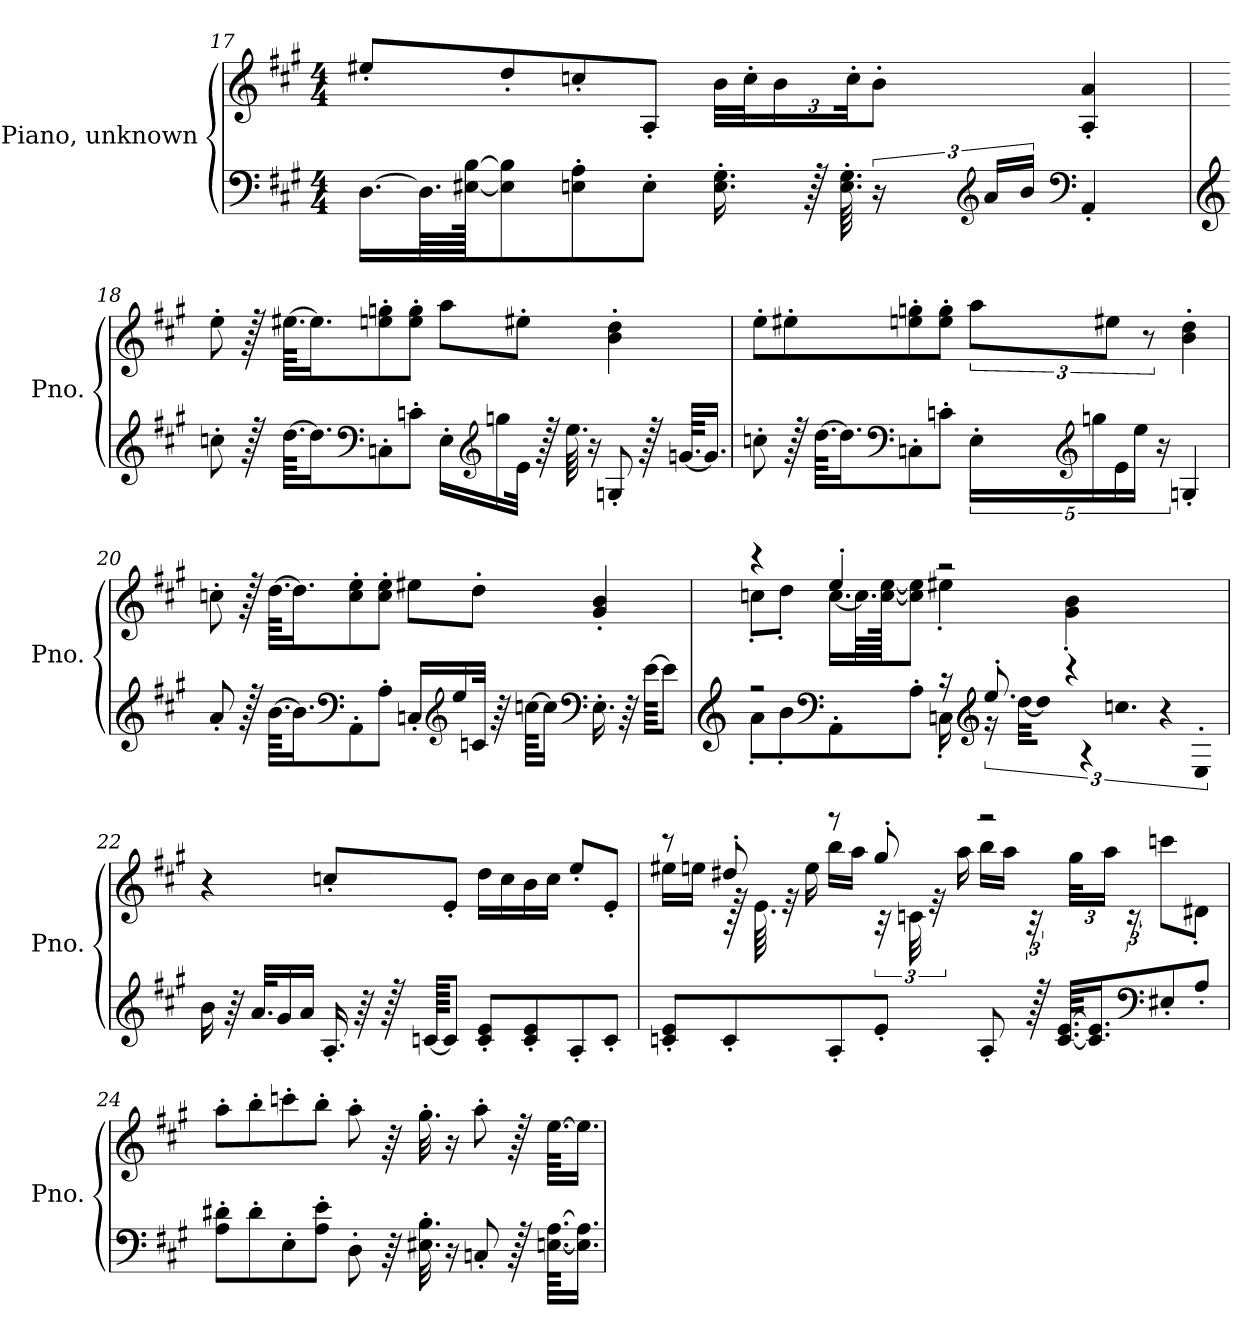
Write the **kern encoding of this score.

**kern	**kern
*part1	*part1
*staff2	*staff1
*I"Piano, unknown	*
*I'Pno.	*
!!LO:PB:g=z
*clefF4	*clefG2
*k[f#c#g#]	*k[f#c#g#]
*M4/4	*M4/4
=17	=17
[16.D\LL	8ee#X'/L
64.D\LL]	.
[128E#X\ [128B\JJJK	.
8E#\] 8B\]	8dd'/
8En\' 8A\'	8ccn'/
8E'\J	8A'/J
16.E\' 16.G#\'	32b\LLL
.	32cc'\J
*	*Xbrackettup
.	24b\
128r	.
64.E\' 64.G#\'	.
.	48cc'\JK
24r	8b'\J
*clefG2	*
24a/LL	.
24b/JJ	.
*clefF4	*
4AA'/	4A/' 4a/'
!!LO:LB:g=z
=18	=18
*clefG2	*
8ccn'\	8ee'\
128r	128r
[64.dd\KKLL	[64.ee#X\KKLL
16.dd\J]	16.ee#\J]
*clefF4	*
8Cn'\	8een\' 8ggn\'
8cn'\J	8ee\' 8gg\'J
16E'\LL	8aa\L
*clefG2	*
16ggn\	.
32e\JJk	8ee#X'\J
128r	.
64.ee\	.
16r	.
8Gn'/	4b\' 4dd\'
128r	.
[64.gn/KKLL	.
16.g/JJ]	.
!!LO:LB:g=z
=19	=19
8ccn'\	8ee'\L
128r	8ee#X'\
[64.dd\KKLL	.
16.dd\J]	.
*clefF4	*
8Cn'\	8een\' 8ggn\'
8cn'\J	8ee\' 8gg\'J
*	*brackettup
20E'\LL	12aa\L
*clefG2	*
20ggn\	.
.	12ee#X\J
20e\	.
20ee\JJ	.
.	12r
20r	.
4Gn'/	4b\' 4dd\'
!!LO:LB:g=z
=20	=20
8a'/	8ccn'\
128r	128r
[64.b\KKLL	[64.dd\KKLL
16.b\J]	16.dd\J]
*clefF4	*
8AA'\	8cc\' 8ee\'
8A'\J	8cc\' 8ee\'J
16Cn'/LL	8ee#X\L
*clefG2	*
16ee/	.
32cn/JJk	8dd'\J
64r	.
[64ccn\KKLL	.
16cc\JJ]	.
*clefF4	*
16.E'\	4g#/' 4b/'
64r	.
[64e\KKKL	.
8e\J]	.
!!LO:LB:g=z
=21	=21
*clefG2	*
*^	*^
2r	8a'\L	4r	8ccn'\L
.	8b'\	.	8dd'\J
*clefF4	*	*	*
.	8AA'\	4ee'/	[16.cc\LL
.	.	.	64.cc\LL]
.	.	.	[128cc\ [128ee\JJJK
.	8A'\J	.	8cc\] 8ee\]J
16r	16Cn'\	2r	4ee#X'\
*clefG2	*	*	*
8.ee'/	24r	.	.
.	[48dd\LLL	.	.
.	32dd\JJJ]	.	.
.	128r	.	.
.	64.ccn\	.	.
.	16r	.	.
4r	4E'\	.	4g#\' 4b\'
*v	*v	*	*
*	*v	*v
=22	=22
16b\	4r
64r	.
32.a/KLL	.
16g#/	.
16a/JJ	.
16.A'/	8ccn'/L
64r	.
128r	.
[128cn/KKKKL	.
8c/J]	8e'/J
8c/' 8e/'L	16dd\LL
.	16cc\
8c/' 8e/'	16b\
.	16cc\JJ
8A'/	8ee'/L
8c'/J	8e'/J
!!LO:LB:g=z
=23	=23
*	*^
8cn/' 8e/'L	8r	16ee#X\LL
.	.	16een\JJ
8c'/	8dd#X'/	128r
.	.	64.e\
.	.	32r
.	.	16ee\
8A'/	8r	16bb\LL
.	.	16aa\JJ
8e'/J	8gg#'/	48r
.	.	48cn\
.	.	48r
.	.	16aa\
8A'/	2r	16bb\LL
.	.	16aa\JJ
128r	.	48r
[64.c/ [64.e/KKLL	.	.
.	.	48gg#\KLL
16.c/] 16.e/]J	.	.
.	.	24aa\JJ
.	.	24r
*clefF4	*	*
8E#X'/	.	8cccn\L
8A'/J	.	8d#X'\J
*	*v	*v
!!LO:PB:g=z
=24	=24
8A\' 8d#X\'L	8aa'\L
8d#'\	8bb'\
8E'\	8cccn'\
8A\' 8e\'J	8bb'\J
8D'\	8aa'\
64r	64r
32.E#X\' 32.B\'	32.gg#'\
16r	16r
8Cn'/	8aa'\
128r	128r
[64.En\ [64.A\KKLL	[64.ee\KKLL
16.E\] 16.A\]JJ	16.ee\JJ]
=	=
*-	*-
